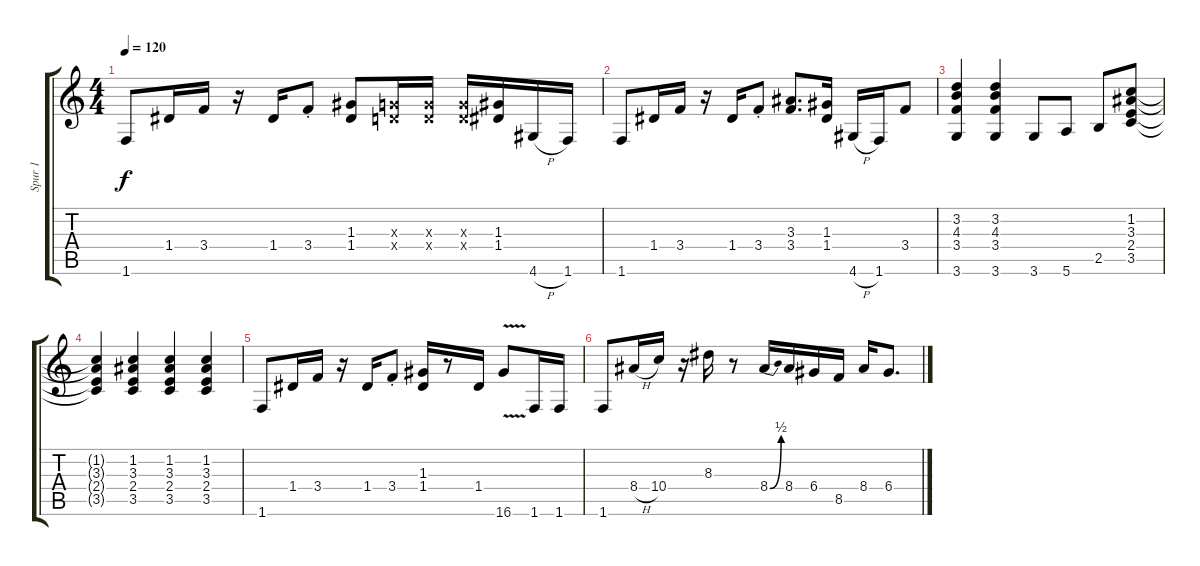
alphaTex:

\track ("Spur 1" "Spur 1") {instrument overdrivenguitar}
\staff {score tabs}
\tuning (E4 B3 G3 D3 A2 E2) {hide}
\ts (4 4)
\tempo 120
\clef g2
\ks c
1.6.8{dy f} 1.4.16 3.4.16 r.16 1.4.16 3.4{st}.8 (1.3 1.4).8 (0.3{x} 0.4{x}).16 (0.3{x} 0.4{x}).16 (0.3{x} 0.4{x}).16 (1.3 1.4).16 4.6{h}.16 1.6.16 |
1.6.8 1.4.16 3.4.16 r.16 1.4.16 3.4{st}.8 (3.3 3.4).8{d} (1.3 1.4).16 4.6{h}.16 1.6.16 3.4.8 |
(3.2 4.3 3.4 3.6).4 (3.2 4.3 3.4 3.6).4 3.6.8 5.6.8 2.5.8 (1.2 3.3 2.4 3.5).8 |
(1.2{t} 3.3{t} 2.4{t} 3.5{t}).4 (1.2 3.3 2.4 3.5).4 (1.2 3.3 2.4 3.5).4 (1.2 3.3 2.4 3.5).4 |
1.6.8 1.4.16 3.4.16 r.16 1.4.16 3.4{st}.8 (1.3 1.4).16 r.8 1.4.16 16.6{v}.8 1.6.16 1.6.16 |
1.6.8 8.4{h}.16 10.4.16 r.16 8.3.16 r.8 8.4{be (bend 0 0 60 2)}.16 8.4.16 6.4.16 8.5.16 8.4.16 6.4.8{d}
